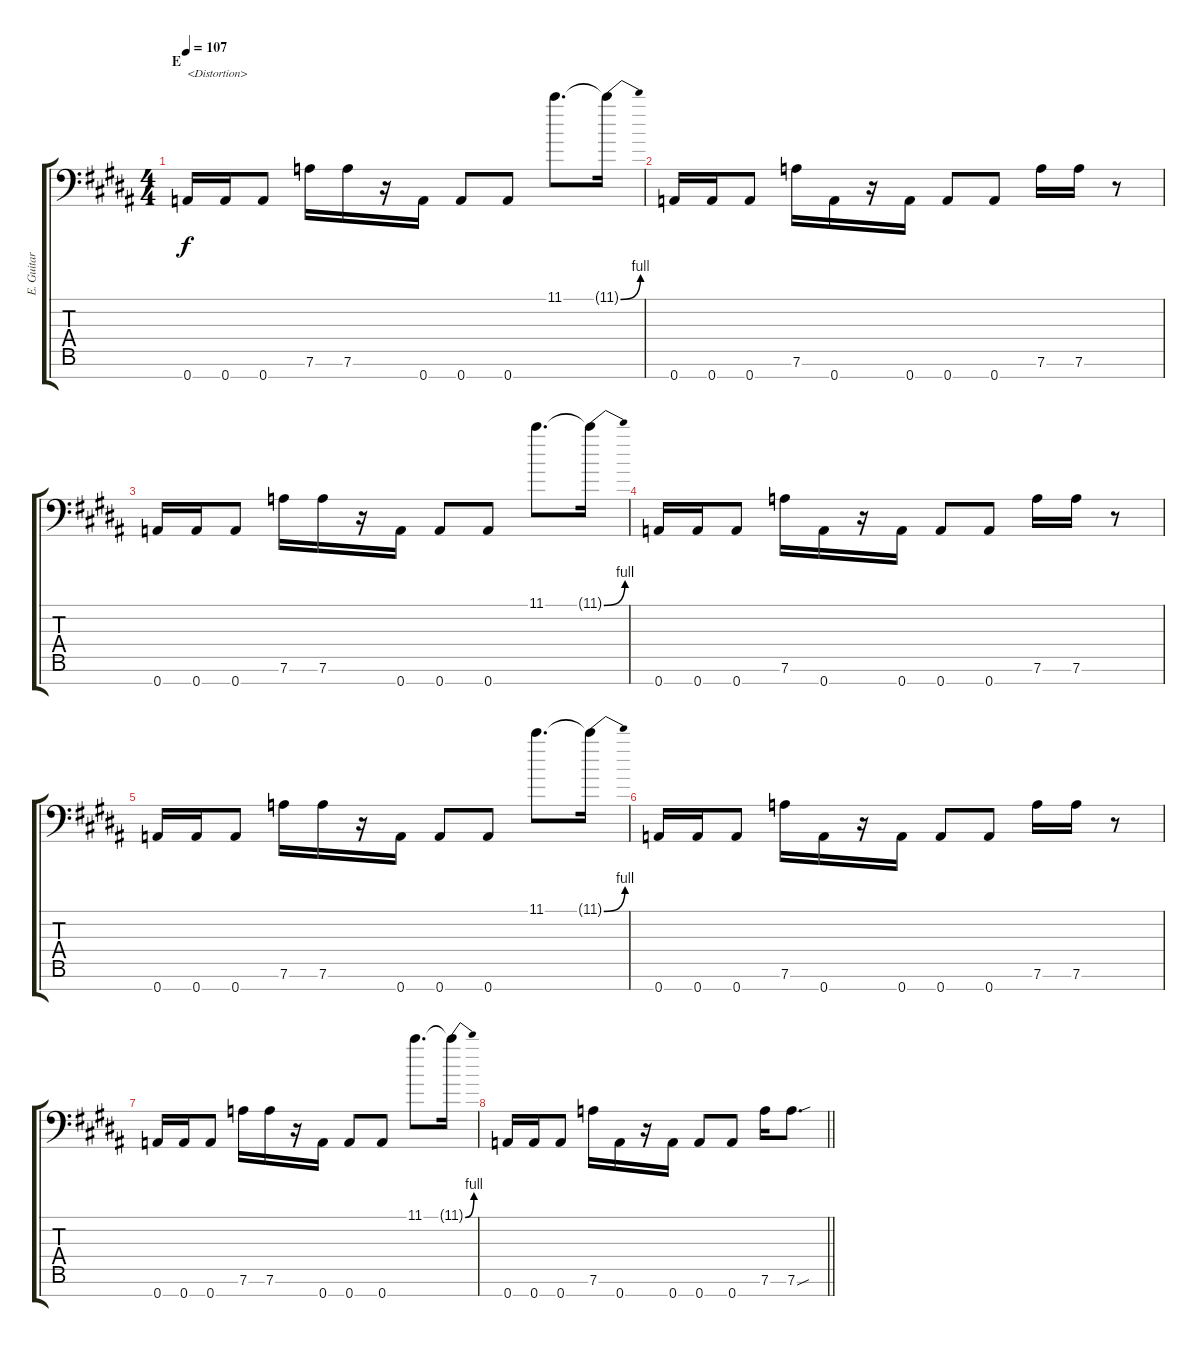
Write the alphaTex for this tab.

\track ("E. Guitar I" "E. Guitar ") {instrument overdrivenguitar}
\staff {score tabs}
\tuning (D4 A3 F3 C3 G2 D2 A1) {hide}
\ts (4 4)
\section ("" "E")
\tempo 107
\clef f4
\ks b
0.7.16{txt "<Distortion>" dy f instrument overdrivenguitar} 0.7.16 0.7.8 7.6.16 7.6.16 r.16 0.7.16 0.7.8 0.7.8 11.1.8{d} 11.1{be (bend 0 0 60 4) t}.16 |
0.7.16 0.7.16 0.7.8 7.6.16 0.7.16 r.16 0.7.16 0.7.8 0.7.8 7.6.16 7.6.16 r.8 |
0.7.16 0.7.16 0.7.8 7.6.16 7.6.16 r.16 0.7.16 0.7.8 0.7.8 11.1.8{d} 11.1{be (bend 0 0 60 4) t}.16 |
0.7.16 0.7.16 0.7.8 7.6.16 0.7.16 r.16 0.7.16 0.7.8 0.7.8 7.6.16 7.6.16 r.8 |
0.7.16 0.7.16 0.7.8 7.6.16 7.6.16 r.16 0.7.16 0.7.8 0.7.8 11.1.8{d} 11.1{be (bend 0 0 60 4) t}.16 |
0.7.16 0.7.16 0.7.8 7.6.16 0.7.16 r.16 0.7.16 0.7.8 0.7.8 7.6.16 7.6.16 r.8 |
0.7.16 0.7.16 0.7.8 7.6.16 7.6.16 r.16 0.7.16 0.7.8 0.7.8 11.1.8{d} 11.1{be (bend 0 0 60 4) t}.16 |
\barLineRight lightlight
0.7.16 0.7.16 0.7.8 7.6.16 0.7.16 r.16 0.7.16 0.7.8 0.7.8 7.6.16 7.6{sou}.8{d}
